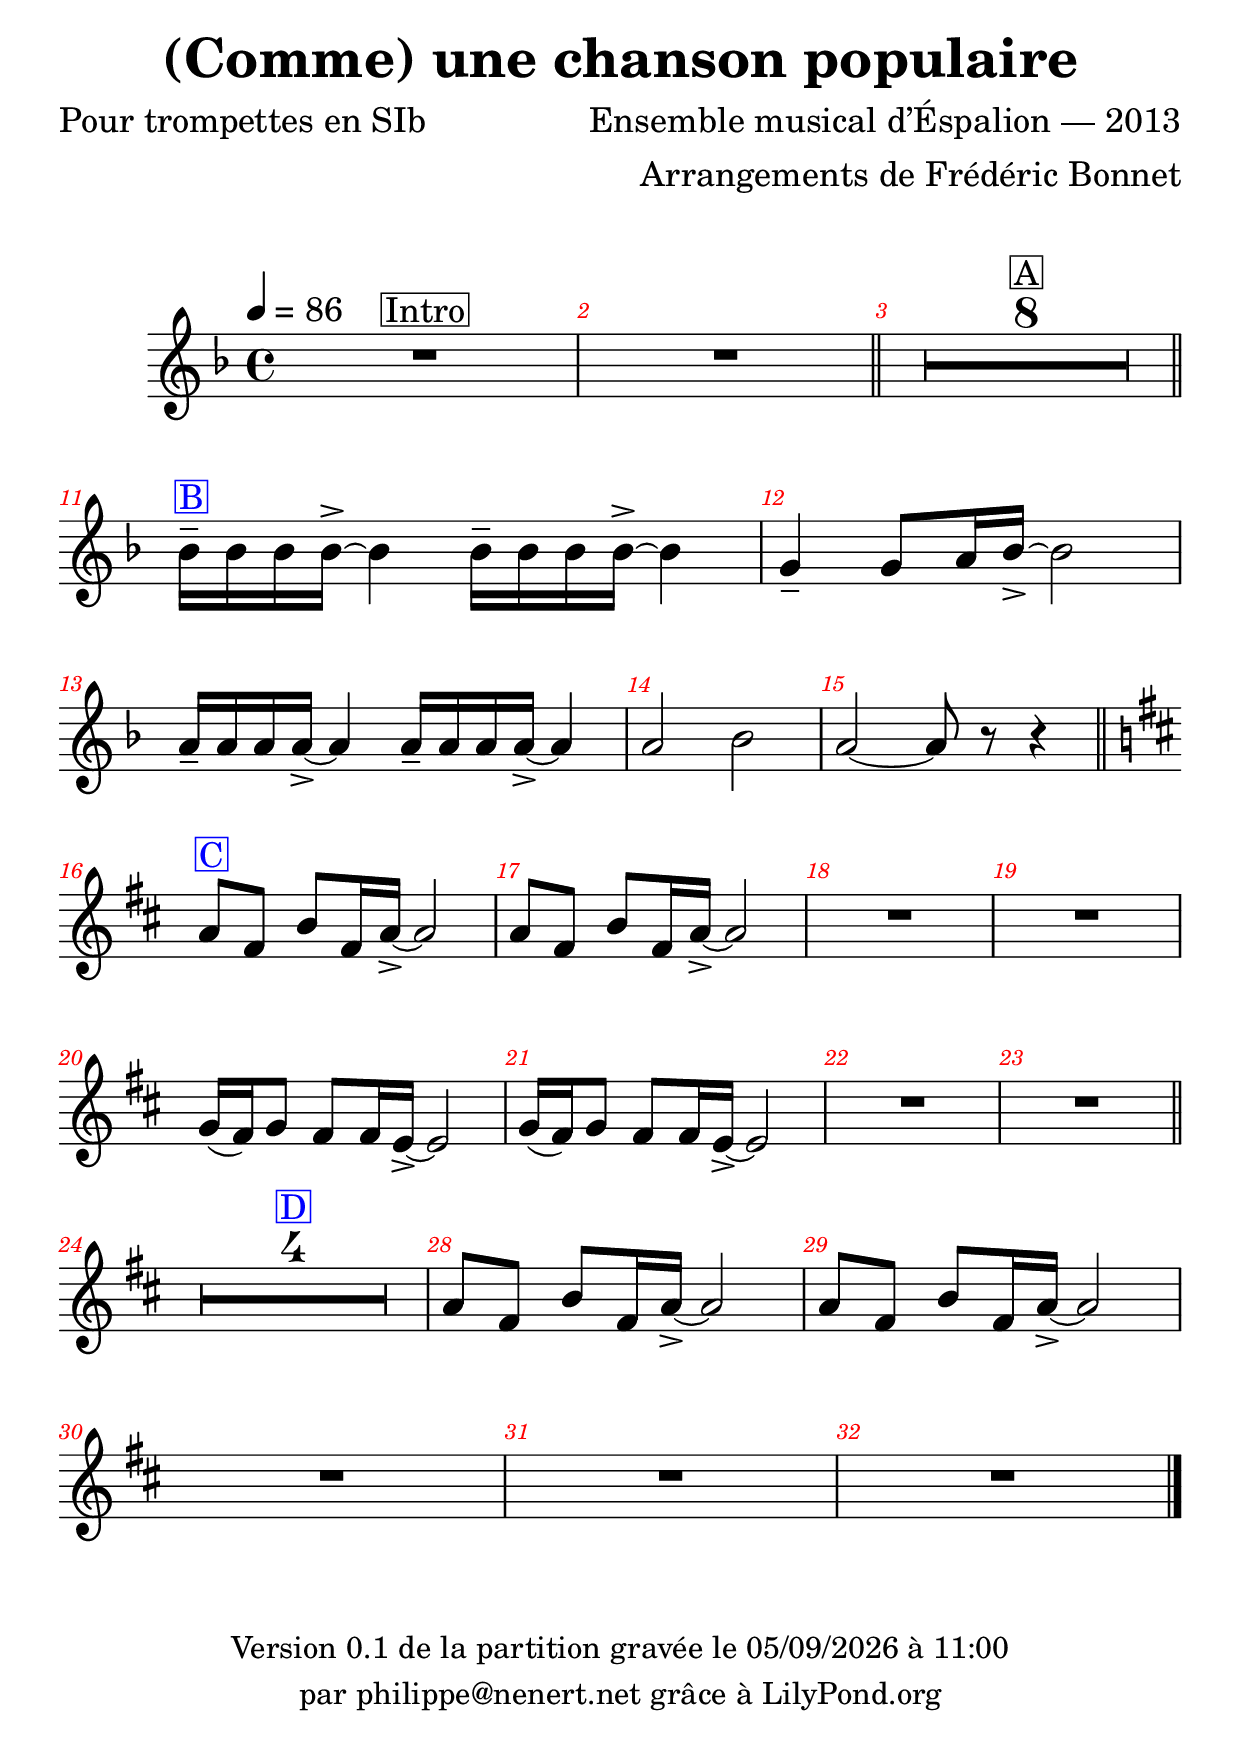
\version "2.17.26"

setTITLE	= "(Comme) une chanson populaire"
setPOET		= "Pour trompettes en SIb"
setREVISION	= "0.1"

\include "header.ily"
#(set-global-staff-size 30)


%%%%%%%%%%%%%%%%%%%%%%%%%%%%%%%%%%%%%%%%%%%%%%%%%%%%%%%%%%%%%%%%%%%%%%%%%%%%%
%%%%% LA MUSIQUE
%%%%%%%%%%%%%%%%%%%%%%%%%%%%%%%%%%%%%%%%%%%%%%%%%%%%%%%%%%%%%%%%%%%%%%%%%%%%%
musicB	= {
	sib16--^\markup	{ \with-color #blue \box B }
		sib	sib	sib~->	sib4	sib16--	sib	sib	sib~->	sib4
	|sol4--	sol8	la16	sib~->	sib2
	|la16--	la	la	la~->	la4	la16--	la	la	la~->	la4
	|la2	sib
	|la2~	la8	r	r4	
}
musicC	= {
	la8^\markup	{ \with-color #blue \box C }
		fad	si	fad16	la~->	la2
	|la8	fad	si	fad16	la~->	la2
	|R1
	|R1
	|sol16(	fad)	sol8	fad	fad16	mi~->	mi2
	|sol16(	fad)	sol8	fad	fad16	mi~->	mi2
	|R1
	|R1
}
musicD	= { 
	R1*4^\markup	{ \with-color #blue \box D }
	|la8	fad	si	fad16	la~->	la2
	|la8	fad	si	fad16	la~->	la2
	|R1
	|R1
	|R1
}
musicALL= \relative do''	{ 
	\include "../all/score_barnumber.ly"
	\tempo 4 = 86
	\time	4/4

	\key	fa	\major
	R1^\markup	{ \box Intro } R1	\bar "||"
	R1*8^\markup	{ \box A }		\bar "||"
	\break
	\musicB				\bar "||"
	\break
	\key	re	\major
	\musicC				\bar "||"
	\break
	\musicD				\bar "|."
}


%%%%%%%%%%%%%%%%%%%%%%%%%%%%%%%%%%%%%%%%%%%%%%%%%%%%%%%%%%%%%%%%%%%%%%%%%%%%%
%%%%% LA PARTITION
%%%%%%%%%%%%%%%%%%%%%%%%%%%%%%%%%%%%%%%%%%%%%%%%%%%%%%%%%%%%%%%%%%%%%%%%%%%%%
\markup { \vspace #1 }
\new Staff
	\musicALL
